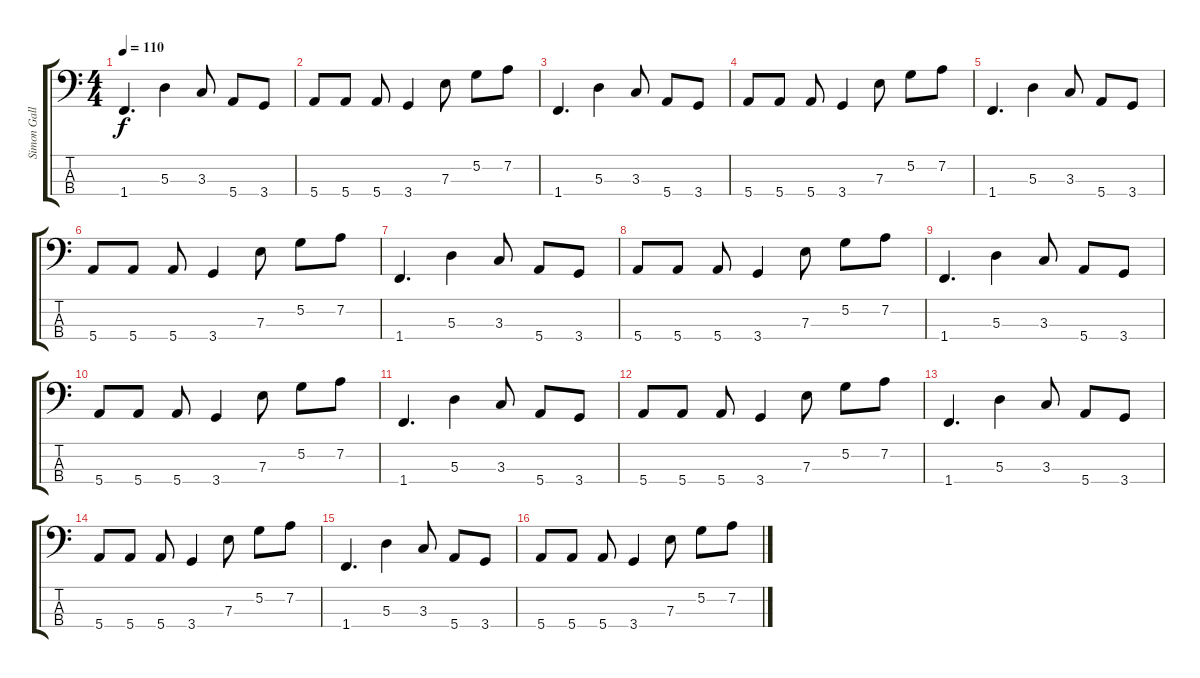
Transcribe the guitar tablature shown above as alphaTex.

\track ("Simon Gallup" "Simon Gall") {instrument electricbasspick}
\staff {score tabs}
\tuning (G2 D2 A1 E1) {hide}
\ts (4 4)
\tempo 110
\clef f4
\ks c
1.4.4{d dy f} 5.3.4 3.3.8 5.4.8 3.4.8 |
5.4.8 5.4.8 5.4.8 3.4.4 7.3.8 5.2.8 7.2.8 |
1.4.4{d} 5.3.4 3.3.8 5.4.8 3.4.8 |
5.4.8 5.4.8 5.4.8 3.4.4 7.3.8 5.2.8 7.2.8 |
1.4.4{d} 5.3.4 3.3.8 5.4.8 3.4.8 |
5.4.8 5.4.8 5.4.8 3.4.4 7.3.8 5.2.8 7.2.8 |
1.4.4{d} 5.3.4 3.3.8 5.4.8 3.4.8 |
5.4.8 5.4.8 5.4.8 3.4.4 7.3.8 5.2.8 7.2.8 |
1.4.4{d} 5.3.4 3.3.8 5.4.8 3.4.8 |
5.4.8 5.4.8 5.4.8 3.4.4 7.3.8 5.2.8 7.2.8 |
1.4.4{d} 5.3.4 3.3.8 5.4.8 3.4.8 |
5.4.8 5.4.8 5.4.8 3.4.4 7.3.8 5.2.8 7.2.8 |
1.4.4{d} 5.3.4 3.3.8 5.4.8 3.4.8 |
5.4.8 5.4.8 5.4.8 3.4.4 7.3.8 5.2.8 7.2.8 |
1.4.4{d} 5.3.4 3.3.8 5.4.8 3.4.8 |
5.4.8 5.4.8 5.4.8 3.4.4 7.3.8 5.2.8 7.2.8
